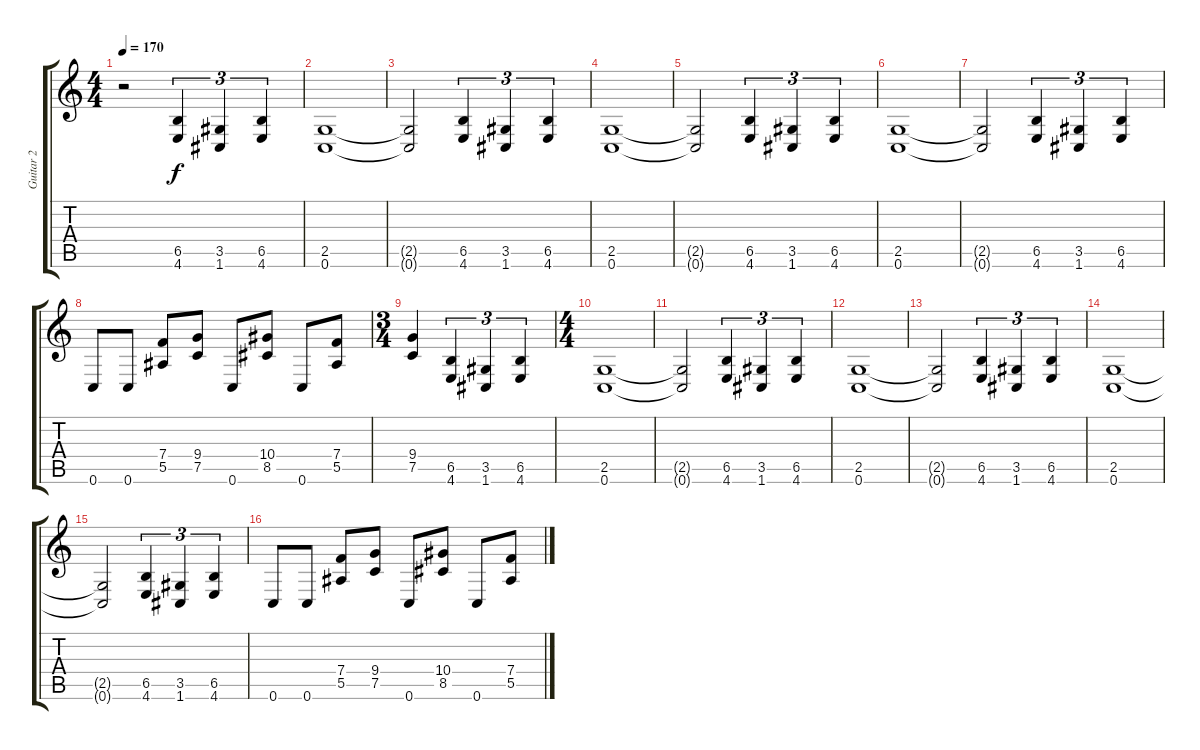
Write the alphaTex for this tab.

\track ("Guitar 2" "Guitar 2") {instrument overdrivenguitar}
\staff {score tabs}
\tuning (C4 G3 Eb3 Bb2 F2 C2) {hide}
\ts (4 4)
\tempo 170
\clef g2
\ks c
r.2{dy f instrument overdrivenguitar} (6.5 4.6).4{tu (3 2)} (3.5 1.6).4{tu (3 2)} (6.5 4.6).4{tu (3 2)} |
(2.5 0.6).1 |
(2.5{t} 0.6{t}).2 (6.5 4.6).4{tu (3 2)} (3.5 1.6).4{tu (3 2)} (6.5 4.6).4{tu (3 2)} |
(2.5 0.6).1 |
(2.5{t} 0.6{t}).2 (6.5 4.6).4{tu (3 2)} (3.5 1.6).4{tu (3 2)} (6.5 4.6).4{tu (3 2)} |
(2.5 0.6).1 |
(2.5{t} 0.6{t}).2 (6.5 4.6).4{tu (3 2)} (3.5 1.6).4{tu (3 2)} (6.5 4.6).4{tu (3 2)} |
0.6.8 0.6.8 (7.4 5.5).8 (9.4 7.5).8 0.6.8 (10.4 8.5).8 0.6.8 (7.4 5.5).8 |
\ts (3 4)
(9.4 7.5).4 (6.5 4.6).4{tu (3 2)} (3.5 1.6).4{tu (3 2)} (6.5 4.6).4{tu (3 2)} |
\ts (4 4)
(2.5 0.6).1 |
(2.5{t} 0.6{t}).2 (6.5 4.6).4{tu (3 2)} (3.5 1.6).4{tu (3 2)} (6.5 4.6).4{tu (3 2)} |
(2.5 0.6).1 |
(2.5{t} 0.6{t}).2 (6.5 4.6).4{tu (3 2)} (3.5 1.6).4{tu (3 2)} (6.5 4.6).4{tu (3 2)} |
(2.5 0.6).1 |
(2.5{t} 0.6{t}).2 (6.5 4.6).4{tu (3 2)} (3.5 1.6).4{tu (3 2)} (6.5 4.6).4{tu (3 2)} |
0.6.8 0.6.8 (7.4 5.5).8 (9.4 7.5).8 0.6.8 (10.4 8.5).8 0.6.8 (7.4 5.5).8
